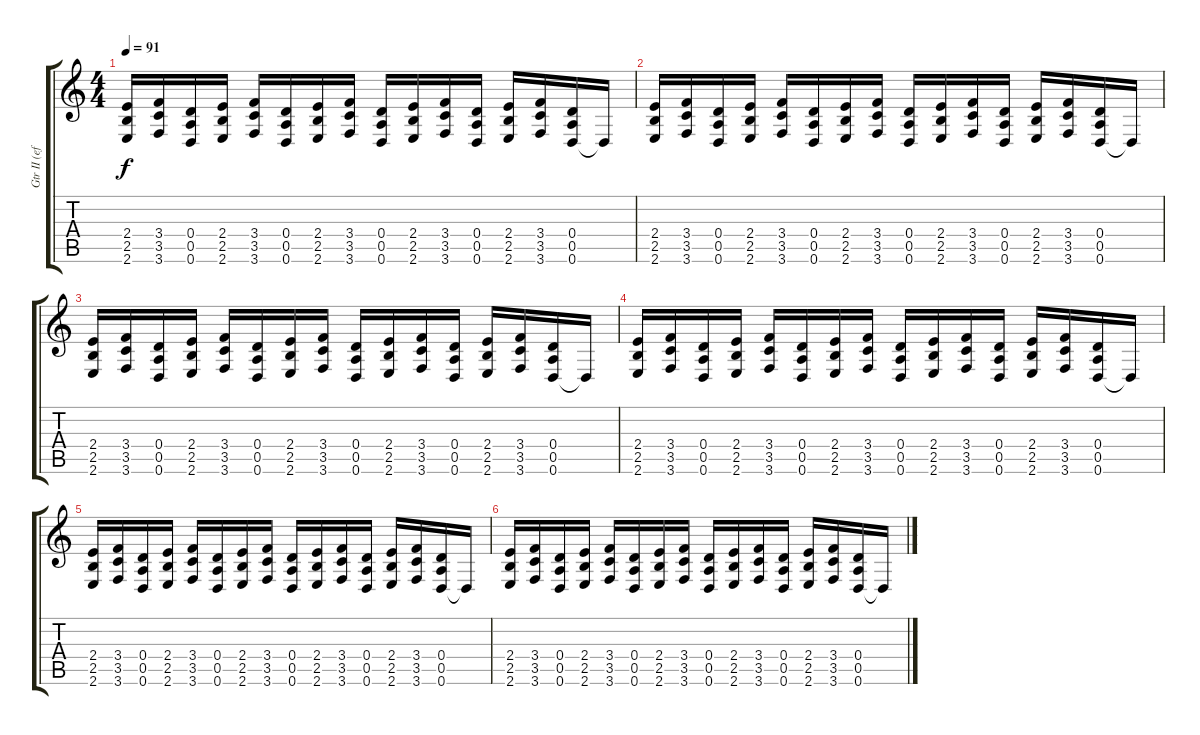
\track ("Gtr II (effet disto + Flanjet ou Talk.)" "Gtr II (ef") {instrument overdrivenguitar}
\staff {score tabs}
\tuning (E4 B3 G3 D3 A2 D2) {hide}
\ts (4 4)
\tempo 91
\clef g2
\ks c
(2.4 2.5 2.6).16{dy f} (3.4 3.5 3.6).16 (0.4 0.5 0.6).16 (2.4 2.5 2.6).16 (3.4 3.5 3.6).16 (0.4 0.5 0.6).16 (2.4 2.5 2.6).16 (3.4 3.5 3.6).16 (0.4 0.5 0.6).16 (2.4 2.5 2.6).16 (3.4 3.5 3.6).16 (0.4 0.5 0.6).16 (2.4 2.5 2.6).16 (3.4 3.5 3.6).16 (0.4 0.5 0.6).16 0.6{t}.16 |
(2.4 2.5 2.6).16 (3.4 3.5 3.6).16 (0.4 0.5 0.6).16 (2.4 2.5 2.6).16 (3.4 3.5 3.6).16 (0.4 0.5 0.6).16 (2.4 2.5 2.6).16 (3.4 3.5 3.6).16 (0.4 0.5 0.6).16 (2.4 2.5 2.6).16 (3.4 3.5 3.6).16 (0.4 0.5 0.6).16 (2.4 2.5 2.6).16 (3.4 3.5 3.6).16 (0.4 0.5 0.6).16 0.6{t}.16 |
(2.4 2.5 2.6).16 (3.4 3.5 3.6).16 (0.4 0.5 0.6).16 (2.4 2.5 2.6).16 (3.4 3.5 3.6).16 (0.4 0.5 0.6).16 (2.4 2.5 2.6).16 (3.4 3.5 3.6).16 (0.4 0.5 0.6).16 (2.4 2.5 2.6).16 (3.4 3.5 3.6).16 (0.4 0.5 0.6).16 (2.4 2.5 2.6).16 (3.4 3.5 3.6).16 (0.4 0.5 0.6).16 0.6{t}.16 |
(2.4 2.5 2.6).16 (3.4 3.5 3.6).16 (0.4 0.5 0.6).16 (2.4 2.5 2.6).16 (3.4 3.5 3.6).16 (0.4 0.5 0.6).16 (2.4 2.5 2.6).16 (3.4 3.5 3.6).16 (0.4 0.5 0.6).16 (2.4 2.5 2.6).16 (3.4 3.5 3.6).16 (0.4 0.5 0.6).16 (2.4 2.5 2.6).16 (3.4 3.5 3.6).16 (0.4 0.5 0.6).16 0.6{t}.16 |
(2.4 2.5 2.6).16 (3.4 3.5 3.6).16 (0.4 0.5 0.6).16 (2.4 2.5 2.6).16 (3.4 3.5 3.6).16 (0.4 0.5 0.6).16 (2.4 2.5 2.6).16 (3.4 3.5 3.6).16 (0.4 0.5 0.6).16 (2.4 2.5 2.6).16 (3.4 3.5 3.6).16 (0.4 0.5 0.6).16 (2.4 2.5 2.6).16 (3.4 3.5 3.6).16 (0.4 0.5 0.6).16 0.6{t}.16 |
(2.4 2.5 2.6).16 (3.4 3.5 3.6).16 (0.4 0.5 0.6).16 (2.4 2.5 2.6).16 (3.4 3.5 3.6).16 (0.4 0.5 0.6).16 (2.4 2.5 2.6).16 (3.4 3.5 3.6).16 (0.4 0.5 0.6).16 (2.4 2.5 2.6).16 (3.4 3.5 3.6).16 (0.4 0.5 0.6).16 (2.4 2.5 2.6).16 (3.4 3.5 3.6).16 (0.4 0.5 0.6).16 0.6{t}.16
